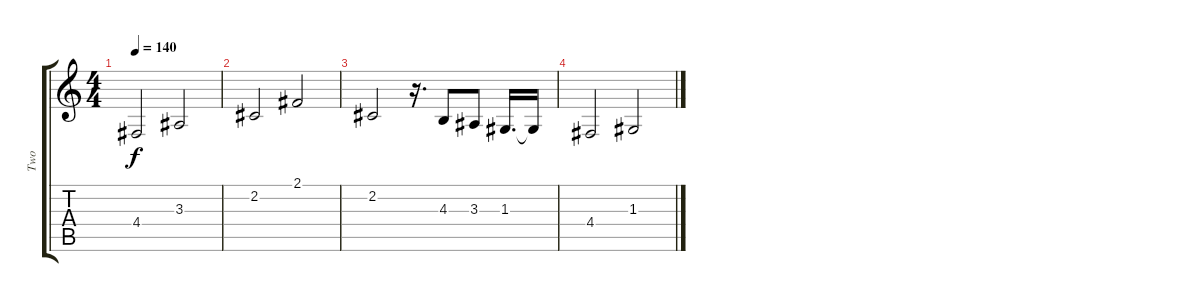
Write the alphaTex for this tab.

\track ("Two" "Two") {instrument synthvoice}
\staff {score tabs}
\tuning (E4 B3 G3 D3 A2 E2) {hide}
\ts (4 4)
\tempo 140
\clef g2
\ks c
4.4.2{dy f} 3.3.2 |
2.2.2 2.1.2 |
2.2.2 r.16{d} 4.3.8 3.3.8 1.3.16{d} 1.3{t}.16 |
4.4.2 1.3.2
